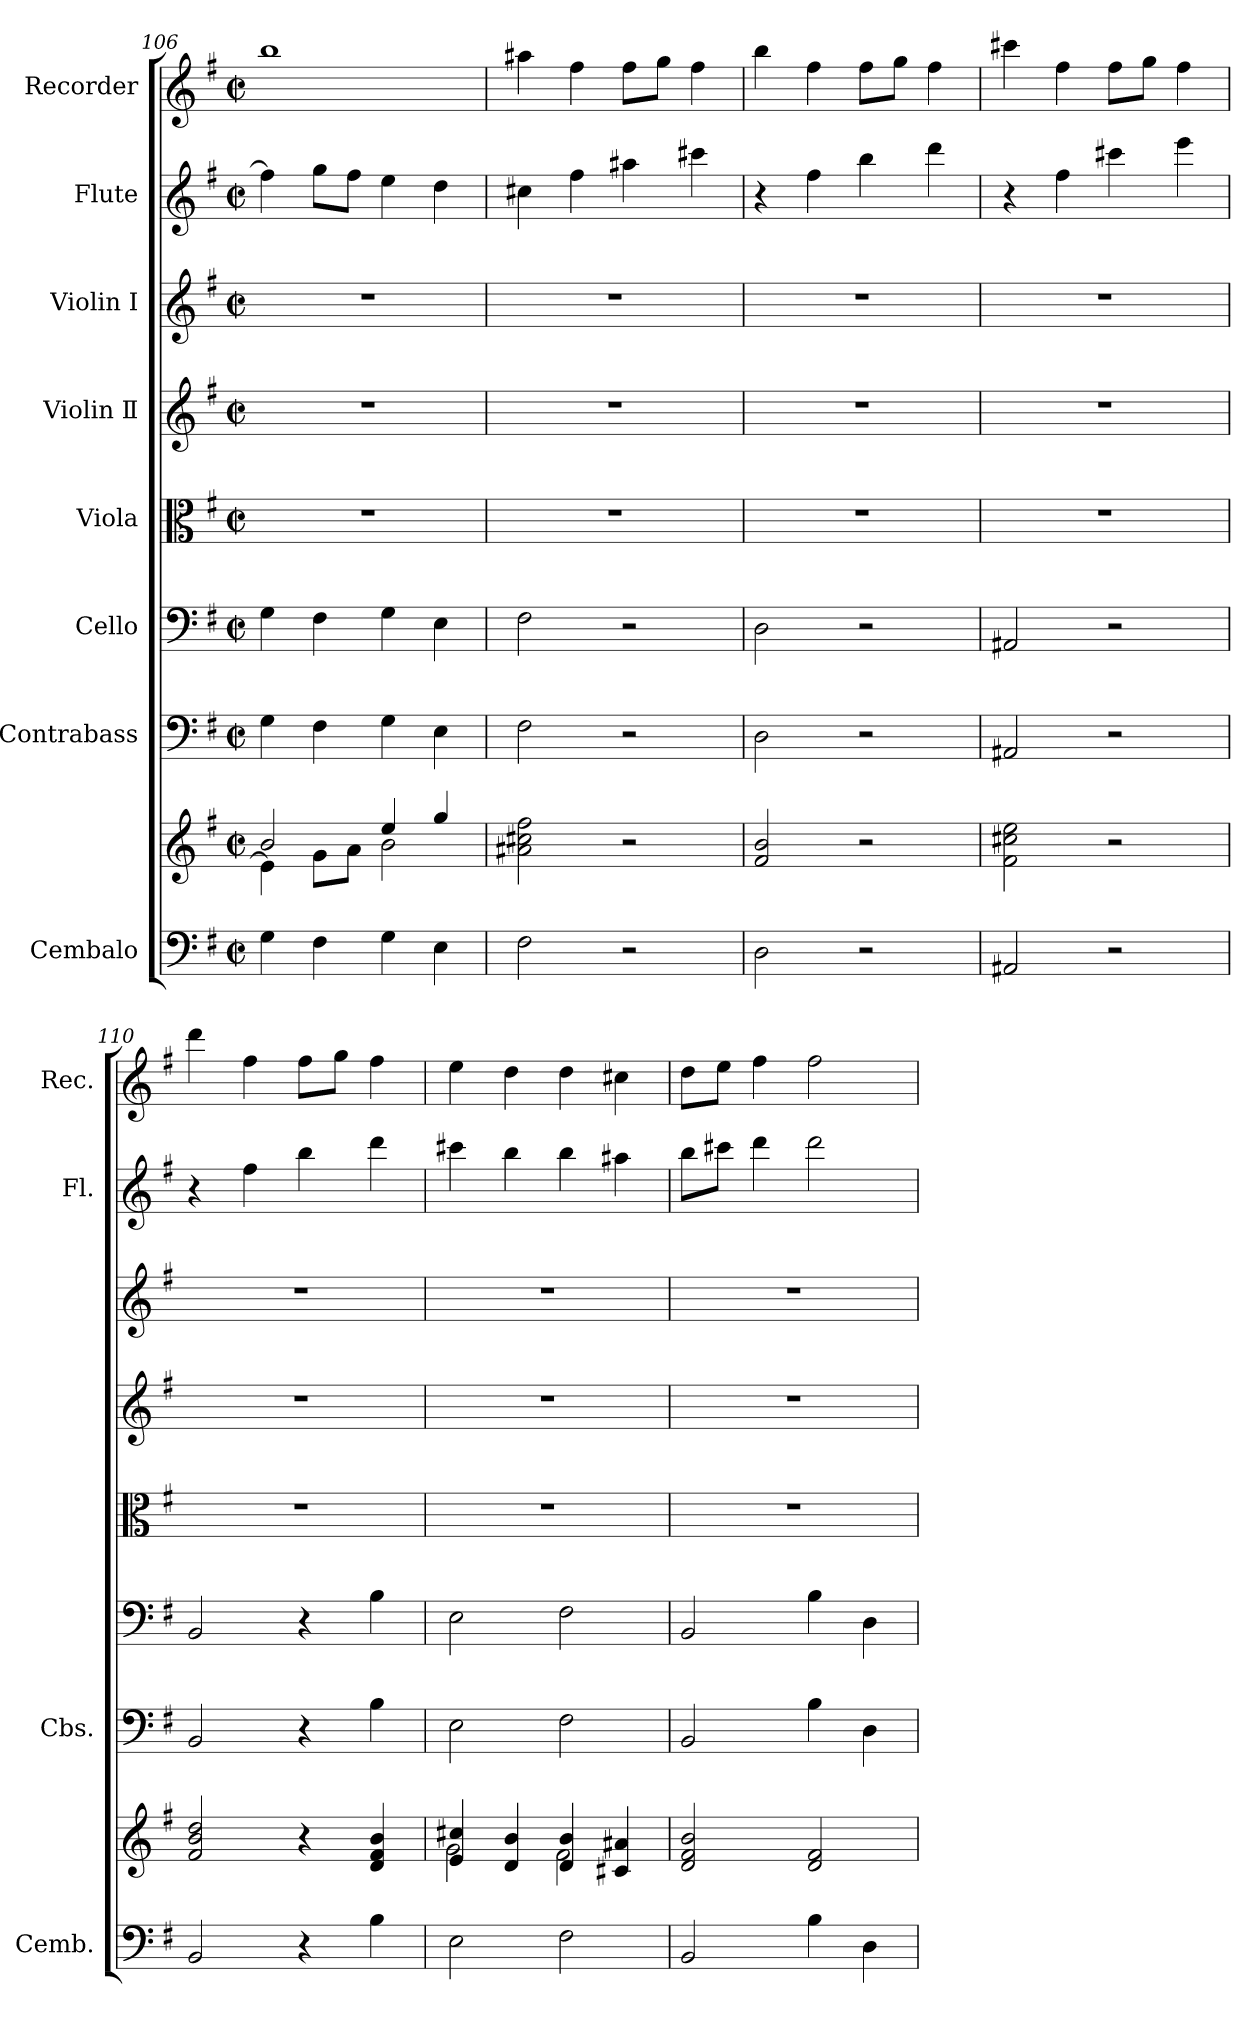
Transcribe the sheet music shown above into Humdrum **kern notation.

**kern	**kern	**kern	**kern	**kern	**kern	**kern	**kern	**kern
*part8	*part8	*part7	*part6	*part5	*part4	*part3	*part2	*part1
*staff9	*staff8	*staff7	*staff6	*staff5	*staff4	*staff3	*staff2	*staff1
*I"Cembalo	*	*I"Contrabass	*I"Cello	*I"Viola	*I"Violin Ⅱ	*I"Violin Ⅰ	*I"Flute	*I"Recorder
*I'Cemb.	*	*I'Cbs.	*	*	*	*	*I'Fl.	*I'Rec.
*clefF4	*clefG2	*clefF4	*clefF4	*clefC3	*clefG2	*clefG2	*clefG2	*clefG2
*	*	*ITrd7c12	*	*	*	*	*	*
*k[f#]	*k[f#]	*k[f#]	*k[f#]	*k[f#]	*k[f#]	*k[f#]	*k[f#]	*k[f#]
*M2/2	*M2/2	*M2/2	*M2/2	*M2/2	*M2/2	*M2/2	*M2/2	*M2/2
*met(c|)	*met(c|)	*met(c|)	*met(c|)	*met(c|)	*met(c|)	*met(c|)	*met(c|)	*met(c|)
=106	=106	=106	=106	=106	=106	=106	=106	=106
*	*^	*	*	*	*	*	*	*
4G\	2b/	4e\]	4GG\	4G\	1r	1r	1r	4ff#\]	1bb
4F#\	.	8g\L	4FF#\	4F#\	.	.	.	8gg\L	.
.	.	8a\J	.	.	.	.	.	8ff#\J	.
4G\	4ee/	2b\	4GG\	4G\	.	.	.	4ee\	.
4E\	4gg/	.	4EE\	4E\	.	.	.	4dd\	.
*	*v	*v	*	*	*	*	*	*	*
=107	=107	=107	=107	=107	=107	=107	=107	=107
2F#\	2a#X\ 2cc#X\ 2ff#\	2FF#\	2F#\	1r	1r	1r	4cc#X\	4aa#X\
.	.	.	.	.	.	.	4ff#\	4ff#\
2r	2r	2r	2r	.	.	.	4aa#X\	8ff#\L
.	.	.	.	.	.	.	.	8gg\J
.	.	.	.	.	.	.	4ccc#X\	4ff#\
=108	=108	=108	=108	=108	=108	=108	=108	=108
2D\	2f#/ 2b/	2DD\	2D\	1r	1r	1r	4r	4bb\
.	.	.	.	.	.	.	4ff#\	4ff#\
2r	2r	2r	2r	.	.	.	4bb\	8ff#\L
.	.	.	.	.	.	.	.	8gg\J
.	.	.	.	.	.	.	4ddd\	4ff#\
=109	=109	=109	=109	=109	=109	=109	=109	=109
2AA#X/	2f#\ 2cc#X\ 2ee\	2AAA#X/	2AA#X/	1r	1r	1r	4r	4ccc#X\
.	.	.	.	.	.	.	4ff#\	4ff#\
2r	2r	2r	2r	.	.	.	4ccc#X\	8ff#\L
.	.	.	.	.	.	.	.	8gg\J
.	.	.	.	.	.	.	4eee\	4ff#\
!!LO:LB:g=z
=110	=110	=110	=110	=110	=110	=110	=110	=110
2BB/	2f#/ 2b/ 2dd/	2BBB/	2BB/	1r	1r	1r	4r	4ddd\
.	.	.	.	.	.	.	4ff#\	4ff#\
4r	4r	4r	4r	.	.	.	4bb\	8ff#\L
.	.	.	.	.	.	.	.	8gg\J
4B\	4d/ 4f#/ 4b/	4BB\	4B\	.	.	.	4ddd\	4ff#\
=111	=111	=111	=111	=111	=111	=111	=111	=111
*	*^	*	*	*	*	*	*	*
2E\	4e/ 4cc#X/	2g\	2EE\	2E\	1r	1r	1r	4ccc#X\	4ee\
.	4d/ 4b/	.	.	.	.	.	.	4bb\	4dd\
2F#\	4d/ 4b/	2f#\	2FF#\	2F#\	.	.	.	4bb\	4dd\
.	4c#X/ 4a#X/	.	.	.	.	.	.	4aa#X\	4cc#X\
*	*v	*v	*	*	*	*	*	*	*
=112	=112	=112	=112	=112	=112	=112	=112	=112
2BB/	2d/ 2f#/ 2b/	2BBB/	2BB/	1r	1r	1r	8bb\L	8dd\L
.	.	.	.	.	.	.	8ccc#X\J	8ee\J
.	.	.	.	.	.	.	4ddd\	4ff#\
4B\	2d/ 2f#/	4BB\	4B\	.	.	.	2ddd\	2ff#\
4D\	.	4DD\	4D\	.	.	.	.	.
=	=	=	=	=	=	=	=	=
*-	*-	*-	*-	*-	*-	*-	*-	*-
